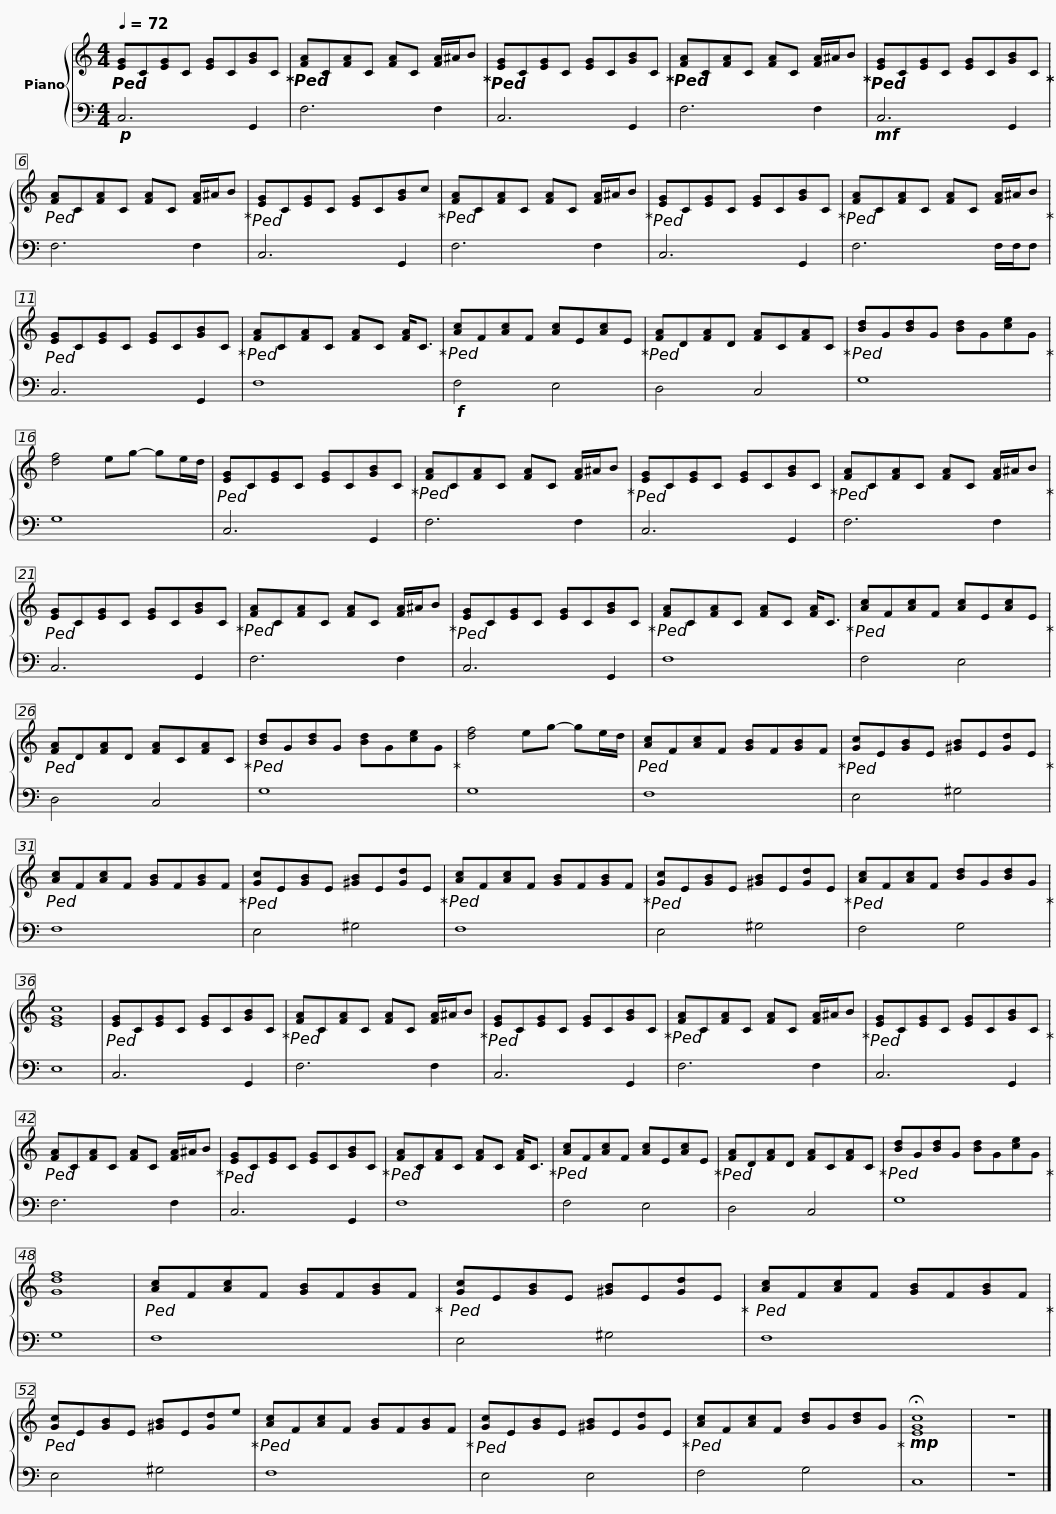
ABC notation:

X:1
%%score { 1 | 2 }
L:1/8
Q:1/4=72
M:4/4
I:linebreak $
K:C
V:1 treble
V:2 bass
V:1
!ped! [EG]C[EG]C [EG]C[GB]C!ped-up! |!ped! [FA]C[FA]C [FA]C [FA]/^A/B!ped-up! |!ped! [EG]C[EG]C [EG]C[GB]C!ped-up! |!ped! [FA]C[FA]C [FA]C [FA]/^A/B!ped-up! |!ped! [EG]C[EG]C [EG]C[GB]C!ped-up! |$ %5
!ped! [FA]C[FA]C [FA]C [FA]/^A/B!ped-up! |!ped! [EG]C[EG]C [EG]C[GB]c!ped-up! |!ped! [FA]C[FA]C [FA]C [FA]/^A/B!ped-up! |!ped! [EG]C[EG]C [EG]C[GB]C!ped-up! |!ped! [FA]C[FA]C [FA]C [FA]/^A/B!ped-up! |$ %10
!ped! [EG]C[EG]C [EG]C[GB]C!ped-up! |!ped! [FA]C[FA]C [FA]C [FA]<C!ped-up! |!ped! [Ac]F[Ac]F [Ac]E[Ac]E!ped-up! |!ped! [FA]D[FA]D [FA]C[FA]C!ped-up! |!ped! [Bd]G[Bd]G [Bd]G[ce]G!ped-up! |$ %15
 [df]4 eg- ge/d/ |!ped! [EG]C[EG]C [EG]C[GB]C!ped-up! |!ped! [FA]C[FA]C [FA]C [FA]/^A/B!ped-up! |!ped! [EG]C[EG]C [EG]C[GB]C!ped-up! |!ped! [FA]C[FA]C [FA]C [FA]/^A/B!ped-up! |$ %20
!ped! [EG]C[EG]C [EG]C[GB]C!ped-up! |!ped! [FA]C[FA]C [FA]C [FA]/^A/B!ped-up! |!ped! [EG]C[EG]C [EG]C[GB]C!ped-up! |!ped! [FA]C[FA]C [FA]C [FA]<C!ped-up! |!ped! [Ac]F[Ac]F [Ac]E[Ac]E!ped-up! |$ %25
!ped! [FA]D[FA]D [FA]C[FA]C!ped-up! |!ped! [Bd]G[Bd]G [Bd]G[ce]G!ped-up! | [df]4 eg- ge/d/ |!ped! [Ac]F[Ac]F [GB]F[GB]F!ped-up! |!ped! [Gc]E[GB]E [^GB]E[Gd]E!ped-up! |$ %30
!ped! [Ac]F[Ac]F [GB]F[GB]F!ped-up! |!ped! [Gc]E[GB]E [^GB]E[Gd]E!ped-up! |!ped! [Ac]F[Ac]F [GB]F[GB]F!ped-up! |!ped! [Gc]E[GB]E [^GB]E[Gd]E!ped-up! |!ped! [Ac]F[Ac]F [Bd]G[Bd]G!ped-up! | %35
 [EGc]8 |$!ped! [EG]C[EG]C [EG]C[GB]C!ped-up! |!ped! [FA]C[FA]C [FA]C [FA]/^A/B!ped-up! |!ped! [EG]C[EG]C [EG]C[GB]C!ped-up! |!ped! [FA]C[FA]C [FA]C [FA]/^A/B!ped-up! | %40
!ped! [EG]C[EG]C [EG]C[GB]C!ped-up! |$!ped! [FA]C[FA]C [FA]C [FA]/^A/B!ped-up! |!ped! [EG]C[EG]C [EG]C[GB]C!ped-up! |!ped! [FA]C[FA]C [FA]C [FA]<C!ped-up! |!ped! [Ac]F[Ac]F [Ac]E[Ac]E!ped-up! | %45
!ped! [FA]D[FA]D [FA]C[FA]C!ped-up! |$!ped! [Bd]G[Bd]G [Bd]G[ce]G!ped-up! | [Gdf]8 |!ped! [Ac]F[Ac]F [GB]F[GB]F!ped-up! |!ped! [Gc]E[GB]E [^GB]E[Gd]E!ped-up! | %50
!ped! [Ac]F[Ac]F [GB]F[GB]F!ped-up! |!ped! [Gc]E[GB]E [^GB]E[Gd]e!ped-up! |$!ped! [Ac]F[Ac]F [GB]F[GB]F!ped-up! |!ped! [Gc]E[GB]E [^GB]E[Gd]E!ped-up! |!ped! [Ac]F[Ac]F [Bd]G[Bd]G!ped-up! | %55
!mp! !fermata![EGc]8 | z8 |] %57
V:2
!p! C,6 G,,2 | F,6 F,2 | C,6 G,,2 | F,6 F,2 |!mf! C,6 G,,2 |$ %5
 F,6 F,2 | C,6 G,,2 | F,6 F,2 | C,6 G,,2 | F,6 F,/F,/F, |$ %10
 C,6 G,,2 | F,8 |!f! F,4 E,4 | D,4 C,4 | G,8 |$ %15
 G,8 | C,6 G,,2 | F,6 F,2 | C,6 G,,2 | F,6 F,2 |$ %20
 C,6 G,,2 | F,6 F,2 | C,6 G,,2 | F,8 | F,4 E,4 |$ %25
 D,4 C,4 | G,8 | G,8 | F,8 | E,4 ^G,4 |$ %30
 F,8 | E,4 ^G,4 | F,8 | E,4 ^G,4 | F,4 G,4 | %35
 E,8 |$ C,6 G,,2 | F,6 F,2 | C,6 G,,2 | F,6 F,2 | %40
 C,6 G,,2 |$ F,6 F,2 | C,6 G,,2 | F,8 | F,4 E,4 | %45
 D,4 C,4 |$ G,8 | G,8 | F,8 | E,4 ^G,4 | %50
 F,8 | E,4 ^G,4 |$ F,8 | E,4 E,4 | F,4 G,4 | %55
 C,8 | z8 |] %57
